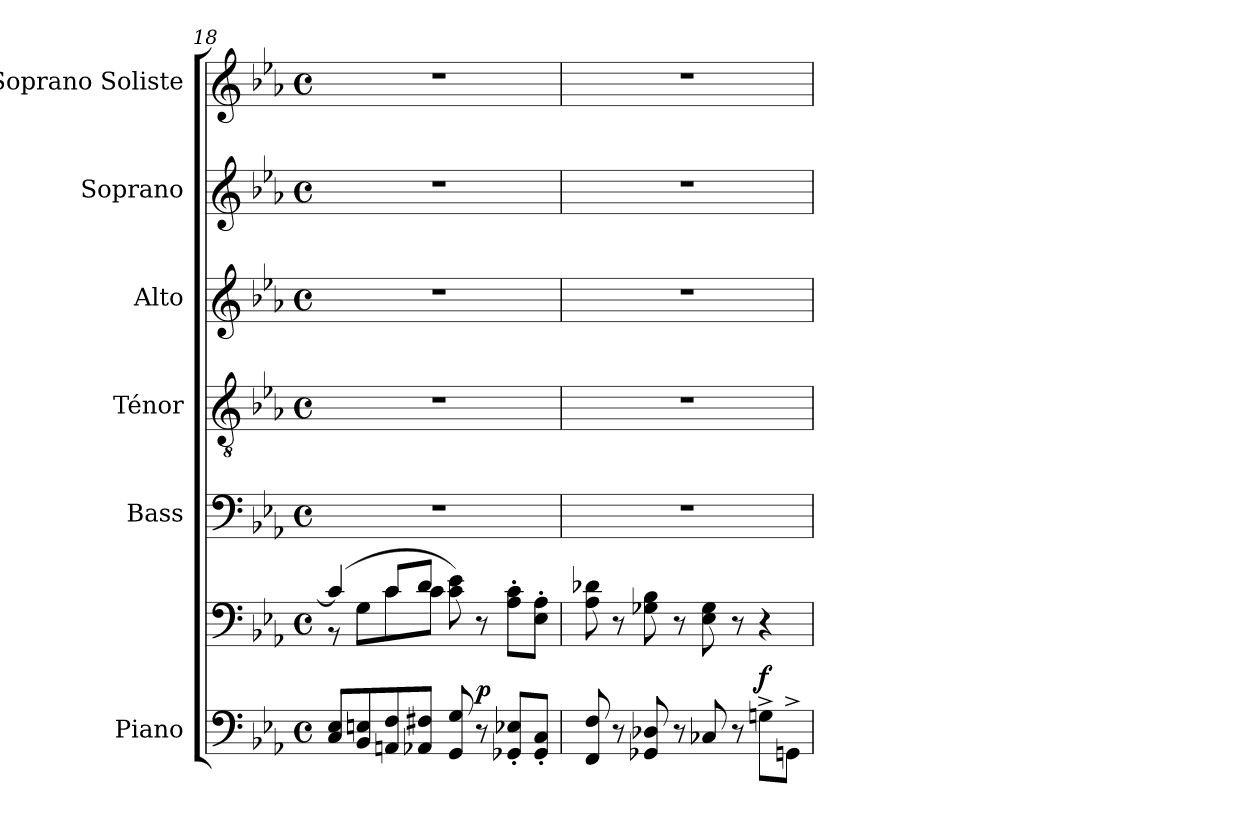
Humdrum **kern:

**kern	**kern	**dynam	**kern	**kern	**kern	**kern	**kern
*part6	*part6	*part6	*part5	*part4	*part3	*part2	*part1
*staff7	*staff6	*staff6/7	*staff5	*staff4	*staff3	*staff2	*staff1
*I"Piano	*	*	*I"Bass	*I"Ténor	*I"Alto	*I"Soprano	*I"Soprano Soliste
*I'Pno.	*	*	*I'B.	*I'T.	*I'A.	*I'S.	*
!!LO:LB:g=z
*clefF4	*clefF4	*	*clefF4	*clefGv2	*clefG2	*clefG2	*clefG2
*k[b-e-a-]	*k[b-e-a-]	*	*k[b-e-a-]	*k[b-e-a-]	*k[b-e-a-]	*k[b-e-a-]	*k[b-e-a-]
*M4/4	*M4/4	*	*M4/4	*M4/4	*M4/4	*M4/4	*M4/4
*met(c)	*met(c)	*	*met(c)	*met(c)	*met(c)	*met(c)	*met(c)
=18	=18	=18	=18	=18	=18	=18	=18
*	*^	*	*	*	*	*	*
8C/ 8E-/L	(4c/]	8r	.	1r	1r	1r	1r	1r
8BB-/ 8En/	.	8G\L	.	.	.	.	.	.
8AAn/ 8F/	8c/L	8c\	.	.	.	.	.	.
8AA-X/ 8F#X/J	8d/J	8c\J	.	.	.	.	.	.
8GG/ 8G/	8c\ 8e-\)	2ryy	.	.	.	.	.	.
!	!	!	!LO:DY:a=2	!	!	!	!	!
8r	8r	.	p	.	.	.	.	.
8GG-X/' 8E-X/'L	8A-\' 8c\'L	.	.	.	.	.	.	.
8GG-/' 8C/'J	8E-\' 8A-\'J	.	.	.	.	.	.	.
*	*v	*v	*	*	*	*	*	*
=19	=19	=19	=19	=19	=19	=19	=19
8FF/ 8F/	8A-\ 8d-X\	.	1r	1r	1r	1r	1r
8r	8r	.	.	.	.	.	.
8GG-X/ 8D-X/	8G-X\ 8B-\	.	.	.	.	.	.
8r	8r	.	.	.	.	.	.
8C-X/	8E-\ 8G-\	.	.	.	.	.	.
8r	8r	.	.	.	.	.	.
!	!	!LO:DY:a=2	!	!	!	!	!
8Gn^\L	4r	f	.	.	.	.	.
8GGn^\J	.	.	.	.	.	.	.
=	=	=	=	=	=	=	=
*-	*-	*-	*-	*-	*-	*-	*-
